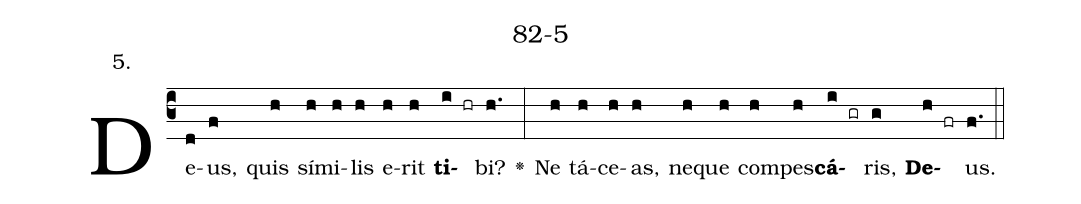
name: 82-5;
annotation: 5.;
%%
(c3)De(d)us,(f) quis(h) sí(h)mi(h)lis(h) e(h)rit(h) <b>ti</b>(i hr)bi?(h.) <v>\greheightstar</v>(:) Ne(h) tá(h)ce(h)as,(h) ne(h)que(h) com(h)pes(h)<b>cá</b>(i gr)ris,(g) <b>De</b>(h fr)us.(f.) (::)


%E(h) u(h) o(i) u(g) a(h) e.(f.) (::)
